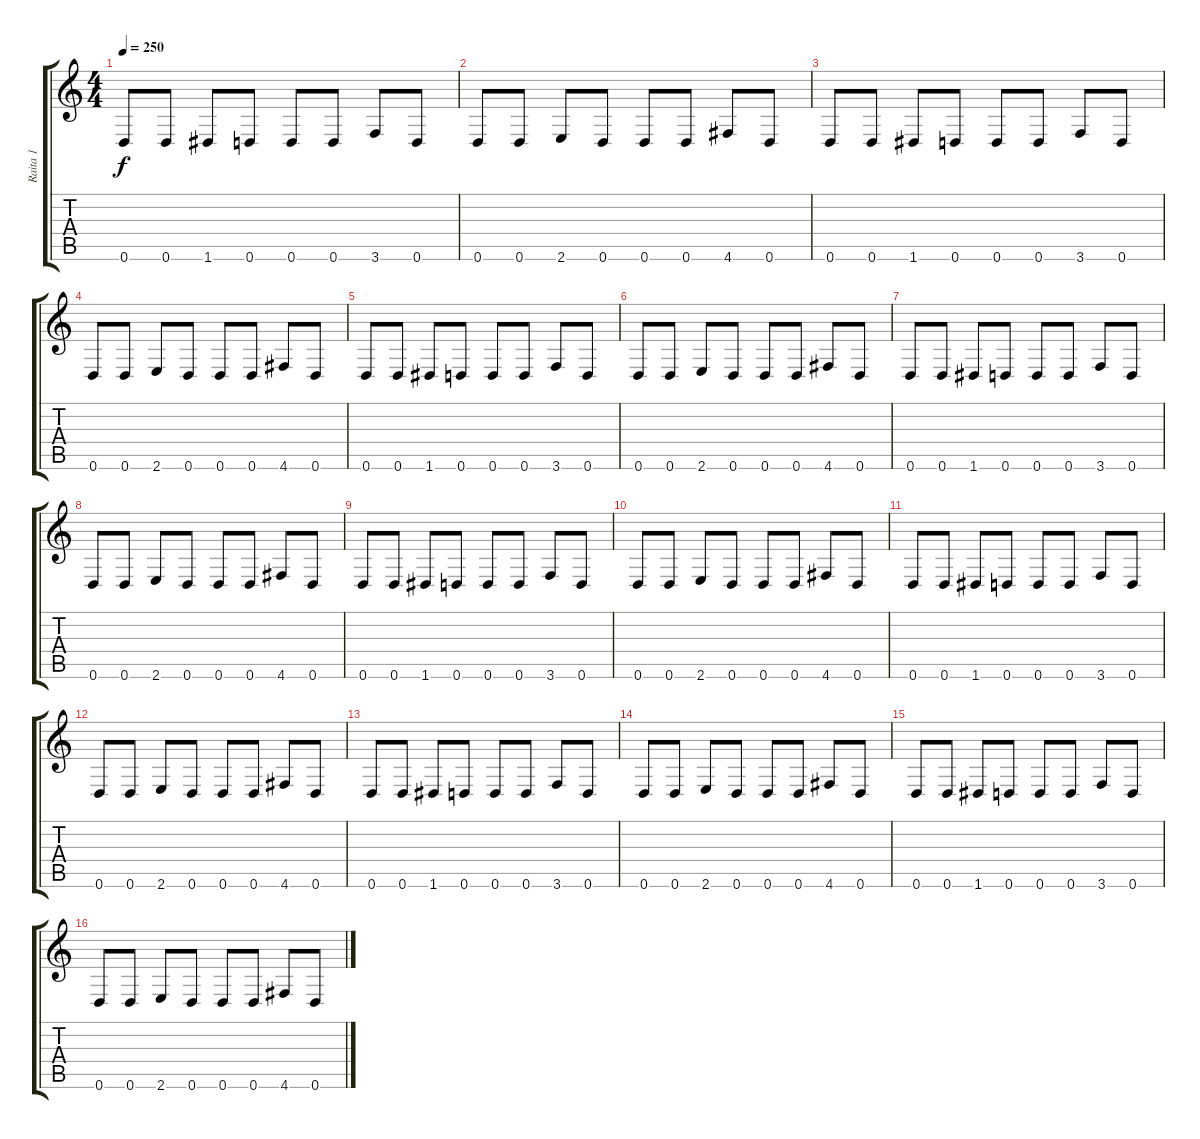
\track ("Raita 1" "Raita 1") {instrument distortionguitar}
\staff {score tabs}
\tuning (D4 A3 F3 C3 G2 D2) {hide}
\ts (4 4)
\tempo 250
\clef g2
\ks c
0.6.8{dy f} 0.6.8 1.6.8 0.6.8 0.6.8 0.6.8 3.6.8 0.6.8 |
0.6.8 0.6.8 2.6.8 0.6.8 0.6.8 0.6.8 4.6.8 0.6.8 |
0.6.8 0.6.8 1.6.8 0.6.8 0.6.8 0.6.8 3.6.8 0.6.8 |
0.6.8 0.6.8 2.6.8 0.6.8 0.6.8 0.6.8 4.6.8 0.6.8 |
0.6.8 0.6.8 1.6.8 0.6.8 0.6.8 0.6.8 3.6.8 0.6.8 |
0.6.8 0.6.8 2.6.8 0.6.8 0.6.8 0.6.8 4.6.8 0.6.8 |
0.6.8 0.6.8 1.6.8 0.6.8 0.6.8 0.6.8 3.6.8 0.6.8 |
0.6.8 0.6.8 2.6.8 0.6.8 0.6.8 0.6.8 4.6.8 0.6.8 |
0.6.8 0.6.8 1.6.8 0.6.8 0.6.8 0.6.8 3.6.8 0.6.8 |
0.6.8 0.6.8 2.6.8 0.6.8 0.6.8 0.6.8 4.6.8 0.6.8 |
0.6.8 0.6.8 1.6.8 0.6.8 0.6.8 0.6.8 3.6.8 0.6.8 |
0.6.8 0.6.8 2.6.8 0.6.8 0.6.8 0.6.8 4.6.8 0.6.8 |
0.6.8 0.6.8 1.6.8 0.6.8 0.6.8 0.6.8 3.6.8 0.6.8 |
0.6.8 0.6.8 2.6.8 0.6.8 0.6.8 0.6.8 4.6.8 0.6.8 |
0.6.8 0.6.8 1.6.8 0.6.8 0.6.8 0.6.8 3.6.8 0.6.8 |
0.6.8 0.6.8 2.6.8 0.6.8 0.6.8 0.6.8 4.6.8 0.6.8
